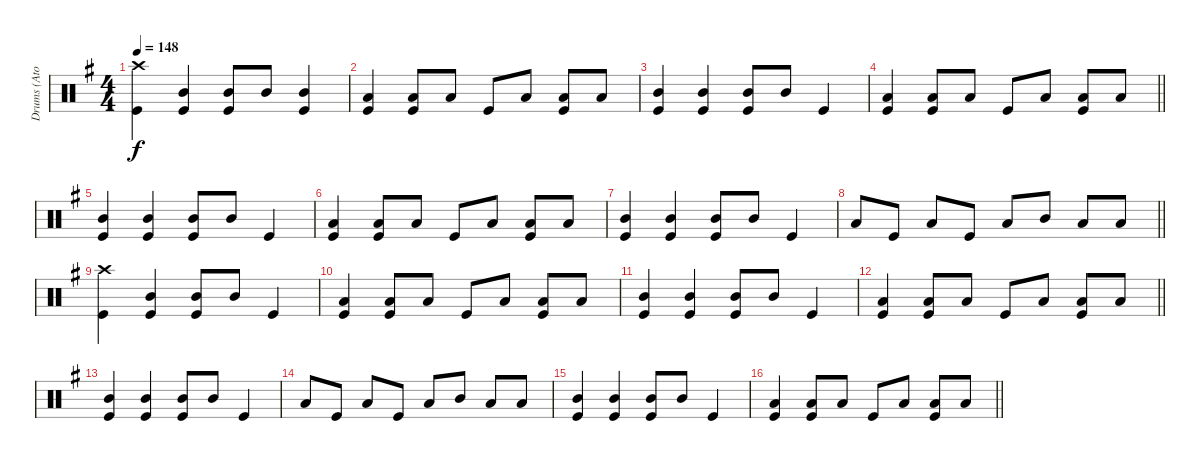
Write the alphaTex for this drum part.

\track ("Drums (Atom Willard)" "Drums (Ato") {instrument percussion}
\staff {score}
\articulation defaults
\ts (4 4)
\tempo 148
\clef neutral
\ks g
("Crash high (hit)" "Kick (hit)").4{dy f} ("Mid Tom (hit)" "Kick (hit)").4 ("Mid Tom (hit)" "Kick (hit)").8 "Mid Tom (hit)".8 ("Mid Tom (hit)" "Kick (hit)").4 |
("Low Tom (hit)" "Kick (hit)").4 ("Low Tom (hit)" "Kick (hit)").8 "Low Tom (hit)".8 "Kick (hit)".8 "Low Tom (hit)".8 ("Low Tom (hit)" "Kick (hit)").8 "Low Floor Tom (hit)".8 |
("Mid Tom (hit)" "Kick (hit)").4 ("Mid Tom (hit)" "Kick (hit)").4 ("Mid Tom (hit)" "Kick (hit)").8 "Mid Tom (hit)".8 "Kick (hit)".4 |
\barLineRight lightlight
("Low Tom (hit)" "Kick (hit)").4 ("Low Tom (hit)" "Kick (hit)").8 "Low Tom (hit)".8 "Kick (hit)".8 "Low Tom (hit)".8 ("Low Tom (hit)" "Kick (hit)").8 "Low Floor Tom (hit)".8 |
("Mid Tom (hit)" "Kick (hit)").4 ("Mid Tom (hit)" "Kick (hit)").4 ("Mid Tom (hit)" "Kick (hit)").8 "Mid Tom (hit)".8 "Kick (hit)".4 |
("Low Tom (hit)" "Kick (hit)").4 ("Low Tom (hit)" "Kick (hit)").8 "Low Tom (hit)".8 "Kick (hit)".8 "Low Tom (hit)".8 ("Low Tom (hit)" "Kick (hit)").8 "Low Floor Tom (hit)".8 |
("Mid Tom (hit)" "Kick (hit)").4 ("Mid Tom (hit)" "Kick (hit)").4 ("Mid Tom (hit)" "Kick (hit)").8 "Mid Tom (hit)".8 "Kick (hit)".4 |
\barLineRight lightlight "Low Tom (hit)".8 "Kick (hit)".8 "Low Tom (hit)".8 "Kick (hit)".8 "Low Tom (hit)".8 "Mid Tom (hit)".8 "Low Tom (hit)".8 "Low Floor Tom (hit)".8
|
("Crash high (hit)" "Kick (hit)").4 ("Mid Tom (hit)" "Kick (hit)").4 ("Mid Tom (hit)" "Kick (hit)").8 "Mid Tom (hit)".8 "Kick (hit)".4 |
("Low Tom (hit)" "Kick (hit)").4 ("Low Tom (hit)" "Kick (hit)").8 "Low Tom (hit)".8 "Kick (hit)".8 "Low Tom (hit)".8 ("Low Tom (hit)" "Kick (hit)").8 "Low Floor Tom (hit)".8 |
("Mid Tom (hit)" "Kick (hit)").4 ("Mid Tom (hit)" "Kick (hit)").4 ("Mid Tom (hit)" "Kick (hit)").8 "Mid Tom (hit)".8 "Kick (hit)".4 |
\barLineRight lightlight
("Low Tom (hit)" "Kick (hit)").4 ("Low Tom (hit)" "Kick (hit)").8 "Low Tom (hit)".8 "Kick (hit)".8 "Low Tom (hit)".8 ("Low Tom (hit)" "Kick (hit)").8 "Low Floor Tom (hit)".8 |
("Mid Tom (hit)" "Kick (hit)").4 ("Mid Tom (hit)" "Kick (hit)").4 ("Mid Tom (hit)" "Kick (hit)").8 "Mid Tom (hit)".8 "Kick (hit)".4 |
"Low Tom (hit)".8 "Kick (hit)".8 "Low Tom (hit)".8 "Kick (hit)".8 "Low Tom (hit)".8 "Mid Tom (hit)".8 "Low Tom (hit)".8 "Low Floor Tom (hit)".8 |
("Mid Tom (hit)" "Kick (hit)").4 ("Mid Tom (hit)" "Kick (hit)").4 ("Mid Tom (hit)" "Kick (hit)").8 "Mid Tom (hit)".8 "Kick (hit)".4 |
\barLineRight lightlight
("Low Tom (hit)" "Kick (hit)").4 ("Low Tom (hit)" "Kick (hit)").8 "Low Tom (hit)".8 "Kick (hit)".8 "Low Tom (hit)".8 ("Low Tom (hit)" "Kick (hit)").8 "Low Floor Tom (hit)".8
